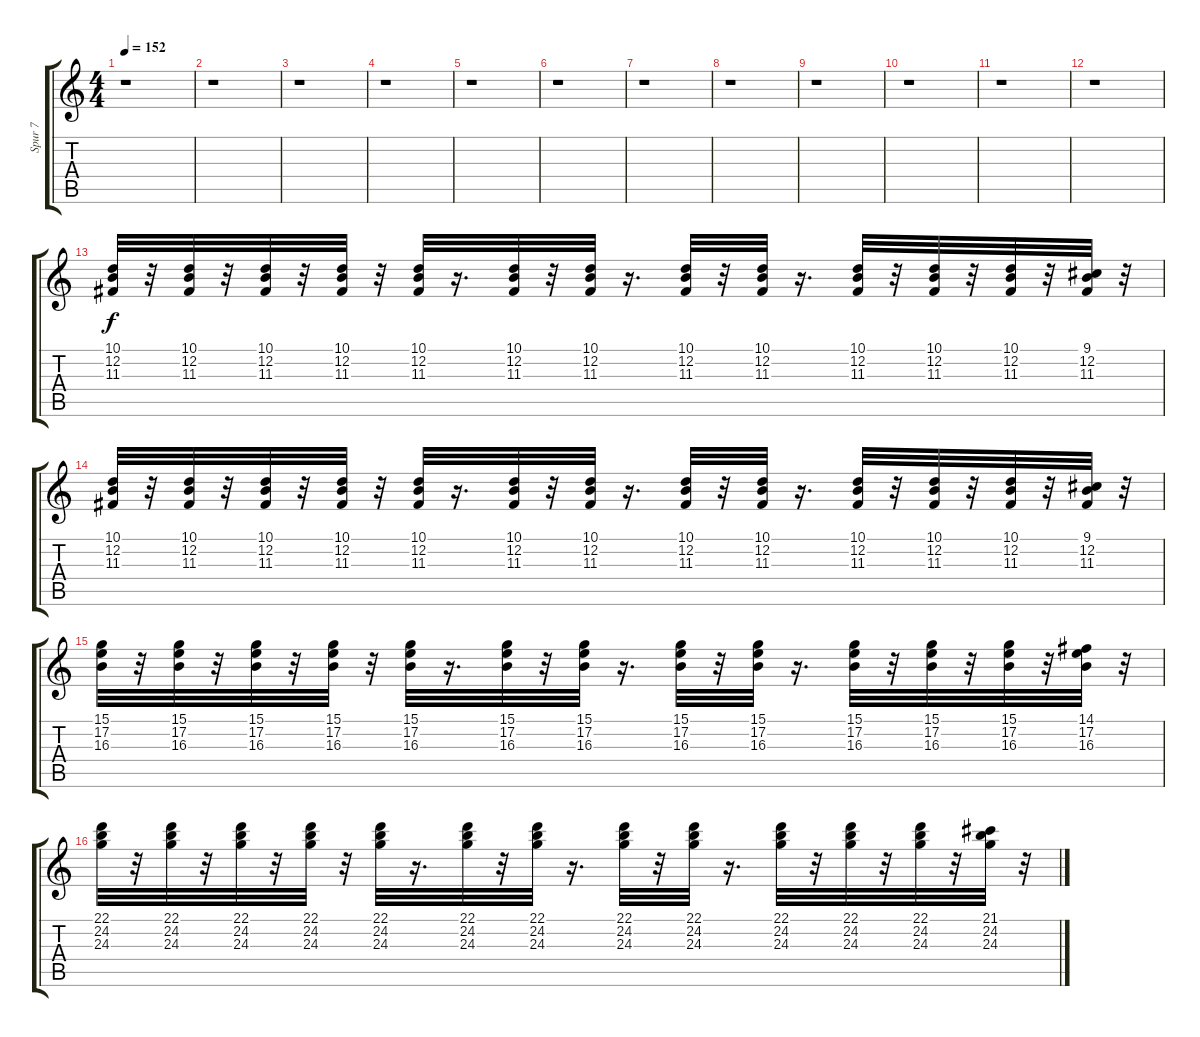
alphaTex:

\track ("Spur 7" "Spur 7") {instrument pizzicatostrings}
\staff {score tabs}
\tuning (E4 B3 G3 D3 A2 E2) {hide}
\ts (4 4)
\tempo 152
\clef g2
\ks c
r.1{dy f} |
r.1 |
r.1 |
r.1 |
r.1 |
r.1 |
r.1 |
r.1 |
r.1 |
r.1 |
r.1 |
r.1 |
(10.1 12.2 11.3).32 r.32 (10.1 12.2 11.3).32 r.32 (10.1 12.2 11.3).32 r.32 (10.1 12.2 11.3).32 r.32 (10.1 12.2 11.3).32 r.16{d} (10.1 12.2 11.3).32 r.32 (10.1 12.2 11.3).32 r.16{d} (10.1 12.2 11.3).32 r.32 (10.1 12.2 11.3).32 r.16{d} (10.1 12.2 11.3).32 r.32 (10.1 12.2 11.3).32 r.32 (10.1 12.2 11.3).32 r.32 (9.1 12.2 11.3).32 r.32 |
(10.1 12.2 11.3).32 r.32 (10.1 12.2 11.3).32 r.32 (10.1 12.2 11.3).32 r.32 (10.1 12.2 11.3).32 r.32 (10.1 12.2 11.3).32 r.16{d} (10.1 12.2 11.3).32 r.32 (10.1 12.2 11.3).32 r.16{d} (10.1 12.2 11.3).32 r.32 (10.1 12.2 11.3).32 r.16{d} (10.1 12.2 11.3).32 r.32 (10.1 12.2 11.3).32 r.32 (10.1 12.2 11.3).32 r.32 (9.1 12.2 11.3).32 r.32 |
(15.1 17.2 16.3).32 r.32 (15.1 17.2 16.3).32 r.32 (15.1 17.2 16.3).32 r.32 (15.1 17.2 16.3).32 r.32 (15.1 17.2 16.3).32 r.16{d} (15.1 17.2 16.3).32 r.32 (15.1 17.2 16.3).32 r.16{d} (15.1 17.2 16.3).32 r.32 (15.1 17.2 16.3).32 r.16{d} (15.1 17.2 16.3).32 r.32 (15.1 17.2 16.3).32 r.32 (15.1 17.2 16.3).32 r.32 (14.1 17.2 16.3).32 r.32 |
(22.1 24.2 24.3).32 r.32 (22.1 24.2 24.3).32 r.32 (22.1 24.2 24.3).32 r.32 (22.1 24.2 24.3).32 r.32 (22.1 24.2 24.3).32 r.16{d} (22.1 24.2 24.3).32 r.32 (22.1 24.2 24.3).32 r.16{d} (22.1 24.2 24.3).32 r.32 (22.1 24.2 24.3).32 r.16{d} (22.1 24.2 24.3).32 r.32 (22.1 24.2 24.3).32 r.32 (22.1 24.2 24.3).32 r.32 (21.1 24.2 24.3).32 r.32
